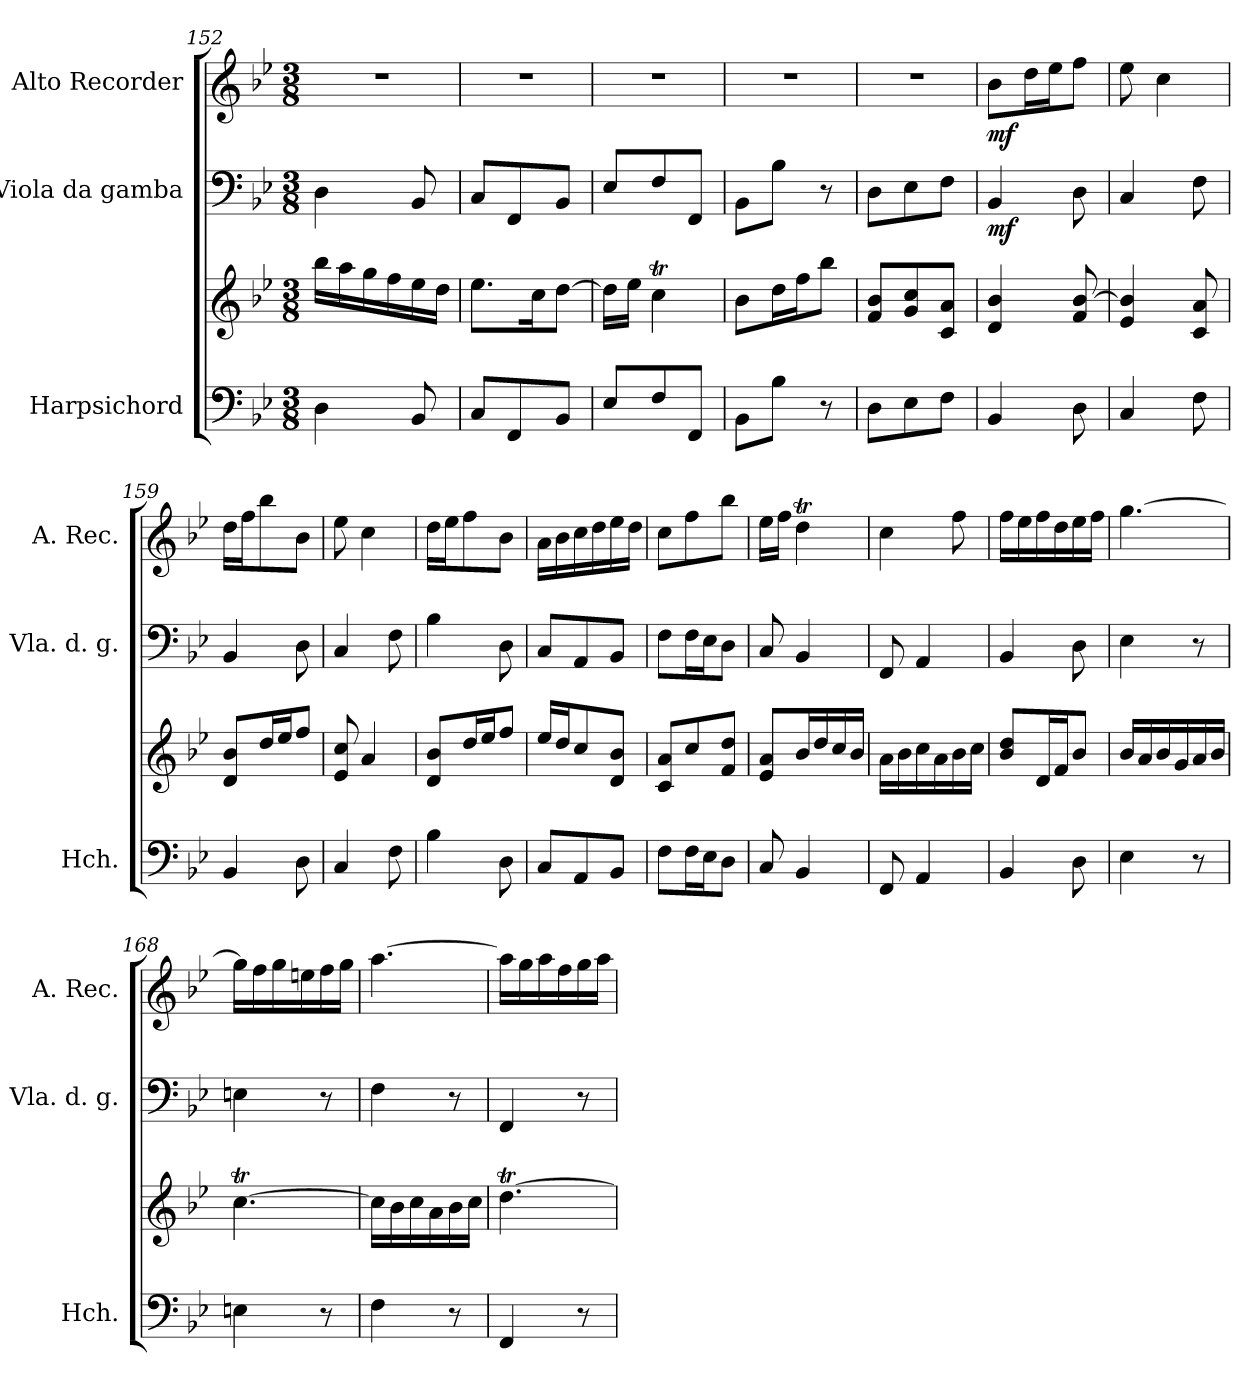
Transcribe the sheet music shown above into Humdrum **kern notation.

**kern	**kern	**kern	**dynam	**kern	**dynam
*part3	*part3	*part2	*part2	*part1	*part1
*staff4	*staff3	*staff2	*staff2	*staff1	*staff1
*I"Harpsichord	*	*I"Viola da gamba	*	*I"Alto Recorder	*
*I'Hch.	*	*I'Vla. d. g.	*	*I'A. Rec.	*
*clefF4	*clefG2	*clefF4	*	*clefG2	*
*k[b-e-]	*k[b-e-]	*k[b-e-]	*	*k[b-e-]	*
*B-:	*B-:	*B-:	*	*B-:	*
*M3/8	*M3/8	*M3/8	*	*M3/8	*
=152	=152	=152	=152	=152	=152
4D\	16bb-\LL	4D\	.	4.r	.
.	16aa\	.	.	.	.
.	16gg\	.	.	.	.
.	16ff\	.	.	.	.
8BB-/	16ee-\	8BB-/	.	.	.
.	16dd\JJ	.	.	.	.
=153	=153	=153	=153	=153	=153
8C/L	8.ee-\L	8C/L	.	4.r	.
8FF/	.	8FF/	.	.	.
.	16cc\K	.	.	.	.
8BB-/J	[8dd\J	8BB-/J	.	.	.
=154	=154	=154	=154	=154	=154
8E-/L	16dd\LL]	8E-/L	.	4.r	.
.	16ee-\JJ	.	.	.	.
8F/	4ccT\	8F/	.	.	.
8FF/J	.	8FF/J	.	.	.
=155	=155	=155	=155	=155	=155
8BB-\L	8b-\L	8BB-\L	.	4.r	.
8B-\J	16dd\L	8B-\J	.	.	.
.	16ff\J	.	.	.	.
8r	8bb-\J	8r	.	.	.
!!LO:LB:g=z
=156	=156	=156	=156	=156	=156
8D\L	8f/ 8b-/L	8D\L	.	4.r	.
8E-\	8g/ 8cc/	8E-\	.	.	.
8F\J	8c/ 8a/J	8F\J	.	.	.
=157	=157	=157	=157	=157	=157
!	!	!	!LO:DY:b	!	!LO:DY:b
4BB-/	4d/ 4b-/	4BB-/	mf	8b-\L	mf
.	.	.	.	16dd\L	.
.	.	.	.	16ee-\J	.
8D\	8f/ [8b-/	8D\	.	8ff\J	.
=158	=158	=158	=158	=158	=158
4C/	4e-/ 4b-/]	4C/	.	8ee-\	.
.	.	.	.	4cc\	.
8F\	8c/ 8a/	8F\	.	.	.
=159	=159	=159	=159	=159	=159
4BB-/	8d/ 8b-/L	4BB-/	.	16dd\LL	.
.	.	.	.	16ff\J	.
.	16dd/L	.	.	8bb-\	.
.	16ee-/J	.	.	.	.
8D\	8ff/J	8D\	.	8b-\J	.
=160	=160	=160	=160	=160	=160
4C/	8e-/ 8cc/	4C/	.	8ee-\	.
.	4a/	.	.	4cc\	.
8F\	.	8F\	.	.	.
=161	=161	=161	=161	=161	=161
4B-\	8d/ 8b-/L	4B-\	.	16dd\LL	.
.	.	.	.	16ee-\J	.
.	16dd/L	.	.	8ff\	.
.	16ee-/J	.	.	.	.
8D\	8ff/J	8D\	.	8b-\J	.
=162	=162	=162	=162	=162	=162
8C/L	16ee-/LL	8C/L	.	16a\LL	.
.	16dd/J	.	.	16b-\	.
8AA/	8cc/	8AA/	.	16cc\	.
.	.	.	.	16dd\	.
8BB-/J	8d/ 8b-/J	8BB-/J	.	16ee-\	.
.	.	.	.	16dd\JJ	.
=163	=163	=163	=163	=163	=163
8F\L	8c/ 8a/L	8F\L	.	8cc\L	.
16F\L	8cc/	16F\L	.	8ff\	.
16E-\J	.	16E-\J	.	.	.
8D\J	8f/ 8dd/J	8D\J	.	8bb-\J	.
=164	=164	=164	=164	=164	=164
8C/	8e-/ 8a/L	8C/	.	16ee-\LL	.
.	.	.	.	16ff\JJ	.
4BB-/	16b-/L	4BB-/	.	4ddt\	.
.	16dd/	.	.	.	.
.	16cc/	.	.	.	.
.	16b-/JJ	.	.	.	.
=165	=165	=165	=165	=165	=165
8FF/	16a\LL	8FF/	.	4cc\	.
.	16b-\	.	.	.	.
4AA/	16cc\	4AA/	.	.	.
.	16a\	.	.	.	.
.	16b-\	.	.	8ff\	.
.	16cc\JJ	.	.	.	.
=166	=166	=166	=166	=166	=166
4BB-/	8b-/ 8dd/L	4BB-/	.	16ff\LL	.
.	.	.	.	16ee-\	.
.	16d/L	.	.	16ff\	.
.	16f/J	.	.	16dd\	.
8D\	8b-/J	8D\	.	16ee-\	.
.	.	.	.	16ff\JJ	.
=167	=167	=167	=167	=167	=167
4E-\	16b-/LL	4E-\	.	[4.gg\	.
.	16a/	.	.	.	.
.	16b-/	.	.	.	.
.	16g/	.	.	.	.
8r	16a/	8r	.	.	.
.	16b-/JJ	.	.	.	.
!!LO:PB:g=z
=168	=168	=168	=168	=168	=168
4En\	[4.ccT\	4En\	.	16gg\LL]	.
.	.	.	.	16ff\	.
.	.	.	.	16gg\	.
.	.	.	.	16een\	.
8r	.	8r	.	16ff\	.
.	.	.	.	16gg\JJ	.
=169	=169	=169	=169	=169	=169
4F\	16cc\LL]	4F\	.	[4.aa\	.
.	16b-\	.	.	.	.
.	16cc\	.	.	.	.
.	16a\	.	.	.	.
8r	16b-\	8r	.	.	.
.	16cc\JJ	.	.	.	.
=170	=170	=170	=170	=170	=170
4FF/	[4.ddt\	4FF/	.	16aa\LL]	.
.	.	.	.	16gg\	.
.	.	.	.	16aa\	.
.	.	.	.	16ff\	.
8r	.	8r	.	16gg\	.
.	.	.	.	16aa\JJ	.
=	=	=	=	=	=
*-	*-	*-	*-	*-	*-
